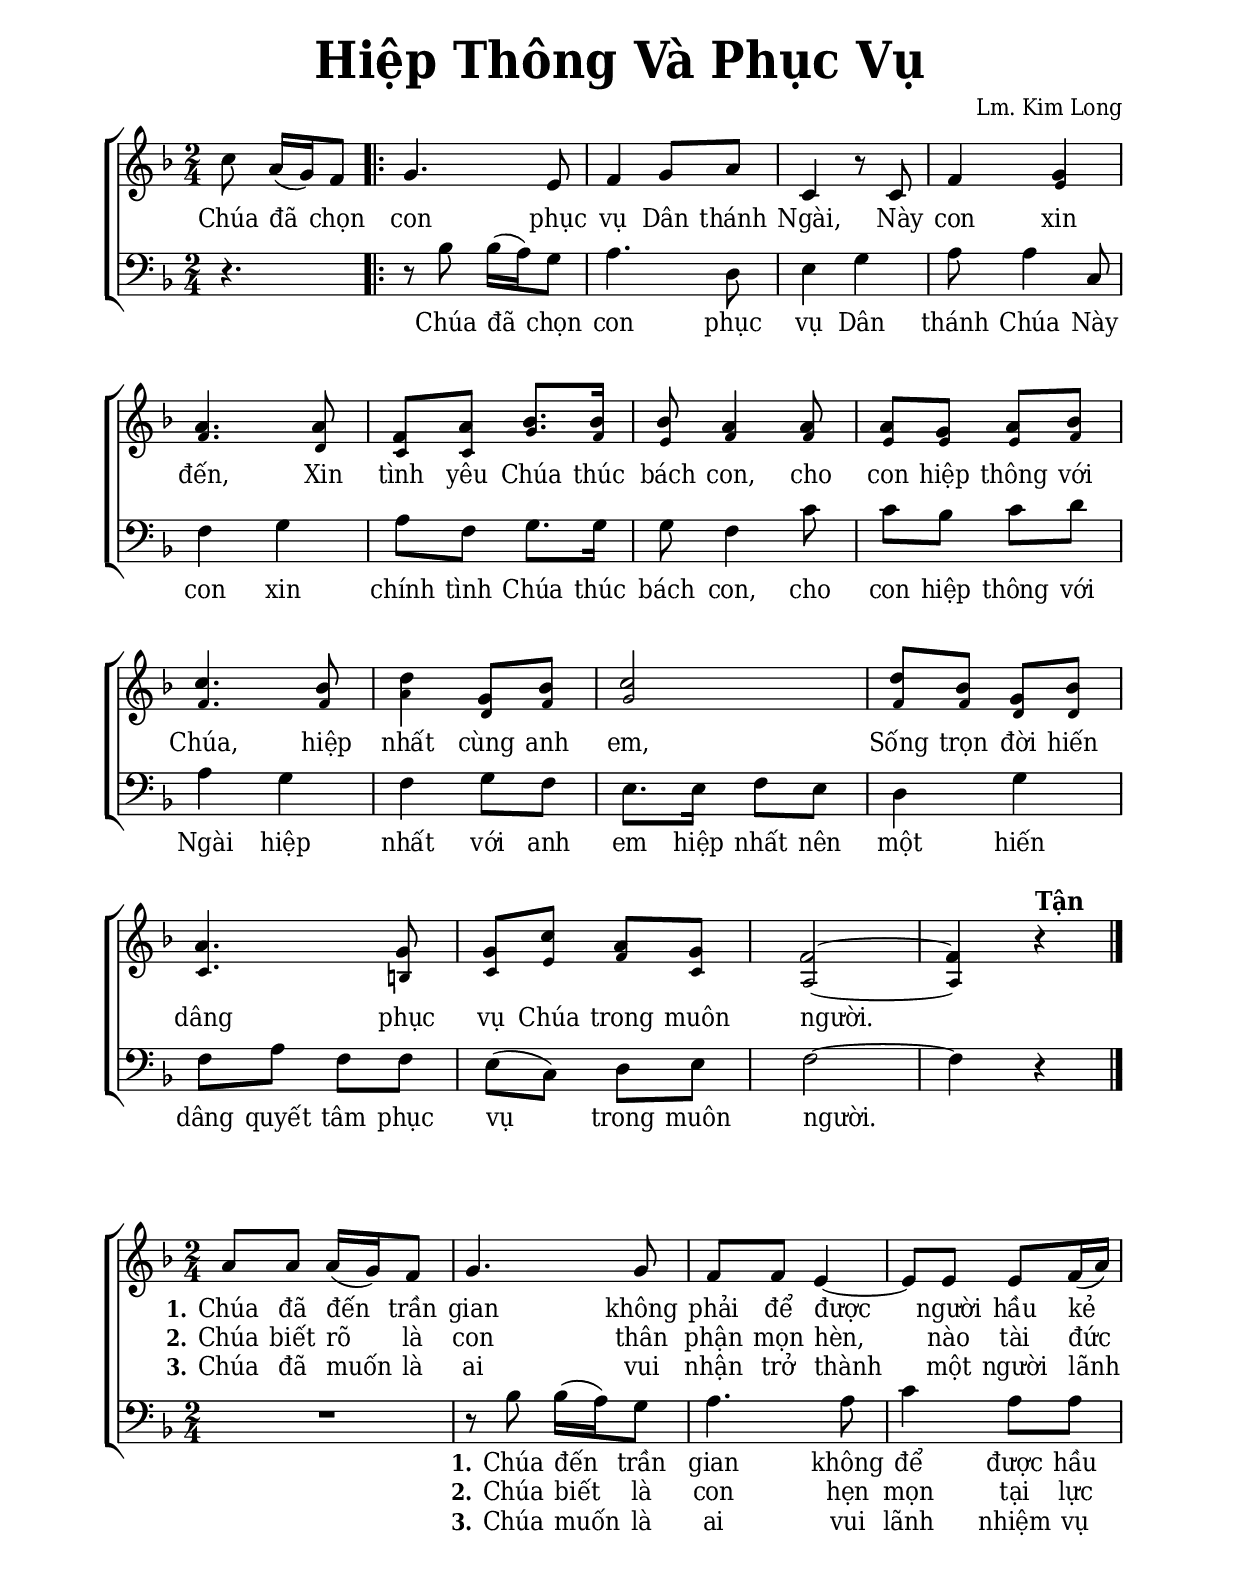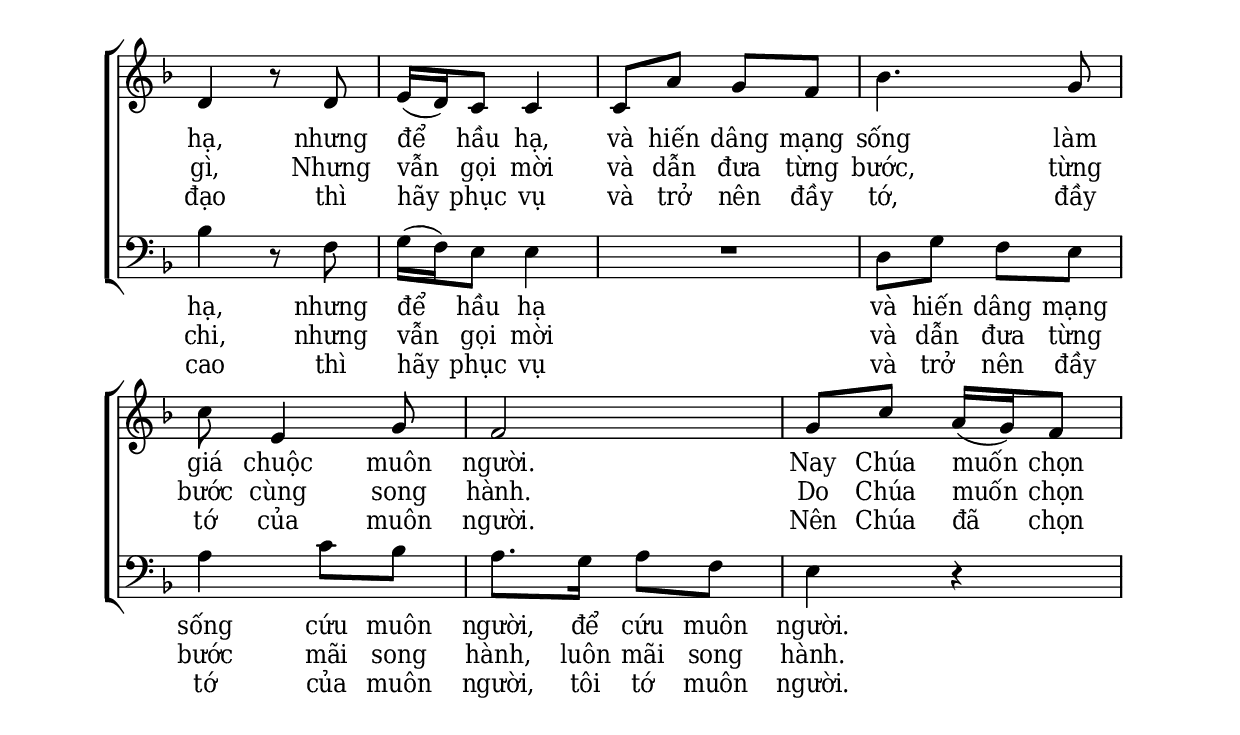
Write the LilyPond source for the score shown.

% Cài đặt chung
\version "2.22.1"
\include "english.ly"

\header {
  title = \markup { \fontsize #3 "Hiệp Thông Và Phục Vụ" }
  composer = "Lm. Kim Long"
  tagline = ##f
}

% Nhạc
nhacDiepKhucSop = \relative c'' {
  \partial 4. c8 a16 (g) f8 \bar ".|:"
  g4. e8 |
  f4 g8 a |
  c,4 r8 c |
  f4 g |
  a4. a8 |
  f a bf8. bf16 |
  bf8 a4 a8 |
  a g a bf |
  c4. bf8 |
  d4 g,8 bf |
  c2 |
  d8 bf g bf |
  a4. g8 |
  g c a g |
  f2 ~ |
  f4 r
  ^\markup { \fontsize #1 \bold "Tận" }
  \bar "|."
}

nhacDiepKhucAlto = \relative c'' {
  c8 a16 (g) f8 \bar ".|:"
  g4. e8 |
  f4 g8 a |
  c,4 r8 c |
  f4 e |
  f4. d8 |
  c c g'8. f16 |
  e8 f4 f8 |
  e e e f |
  f4. f8 |
  a4 d,8 f |
  g2 |
  f8 f d d |
  c4. b!8 |
  c e f c |
  a2 ~ |
  a4 r
}

nhacDiepKhucBas = \relative c' {
  r4. |
  r8 bf bf16 (a) g8 |
  a4. d,8 |
  e4 g |
  a8 a4 c,8 |
  f4 g |
  a8 f g8. g16 |
  g8 f4 c'8 |
  c bf c d |
  a4 g |
  f g8 f |
  e8. e16 f8 e |
  d4 g |
  f8 a f f |
  e (c) d e |
  f2 ~ |
  f4 r
}

nhacPhienKhucSop = \relative c'' {
  a8 a a16 (g) f8 |
  g4. g8 |
  f f e4 ~ |
  e8 e e f16 (a) |
  d,4 r8 d |
  e16 (d) c8 c4 |
  c8 a' g f |
  bf4. g8 |
  c e,4 g8 |
  f2 |
  g8 c a16 (g) f8
}

nhacPhienKhucBas = \relative c' {
  R2
  r8 bf bf16 (a) g8 |
  a4. a8 |
  c4 a8 a |
  bf4 r8 f |
  g16 (f) e8 e4 |
  R2
  d8 g f e |
  a4 c8 bf |
  a8. g16 a8 f |
  e4 r
}

% Lời
loiDiepKhucSop = \lyricmode {
  Chúa đã chọn con phục vụ Dân thánh Ngài,
  Này con xin đến,
  Xin tình yêu Chúa thúc bách con,
  cho con hiệp thông với Chúa,
  hiệp nhất cùng anh em,
  Sống trọn đời hiến dâng phục vụ Chúa trong muôn người.
}

loiDiepKhucBas = \lyricmode {
  Chúa đã chọn con phục vụ Dân thánh Chúa
  Này con xin chính tình Chúa thúc bách con,
  cho con hiệp thông với Ngài
  hiệp nhất với anh em
  hiệp nhất nên một hiến dâng
  quyết tâm phục vụ trong muôn người.
}

loiPhienKhucSopMot = \lyricmode {
  \set stanza = #"1."
  Chúa đã đến trần gian
  không phải để được người hầu kẻ hạ,
  nhưng để hầu hạ, và hiến dâng mạng sống
  làm giá chuộc muôn người.
  Nay Chúa muốn chọn
}

loiPhienKhucSopHai = \lyricmode {
  \set stanza = #"2."
  Chúa biết rõ là con thân phận mọn hèn,
  nào tài đức gì,
  Nhưng vẫn gọi mời và dẫn đưa từng bước,
  từng bước cùng song hành.
  Do Chúa muốn chọn bước mãi song hành,
  luôn mãi song hành.
}

loiPhienKhucSopBa = \lyricmode {
  \set stanza = #"3."
  Chúa đã muốn là ai vui nhận trở thành một người lãnh đạo
  thì hãy phục vụ và trở nên đầy tớ,
  đầy tớ của muôn người.
  Nên Chúa đã chọn
}

loiPhienKhucBasMot = \lyricmode {
  \set stanza = #"1."
  Chúa đến trần gian không để được hầu hạ,
  nhưng để hầu hạ và hiến dâng mạng sống
  cứu muôn người, để cứu muôn người.
}

loiPhienKhucBasHai = \lyricmode {
  \set stanza = #"2."
  Chúa biết là con hẹn mọn tại lực chi,
  nhưng vẫn gọi mời và dẫn đưa
  từng bước mãi song hành, luôn mãi song hành.
}

loiPhienKhucBasBa = \lyricmode {
  \set stanza = #"3."
  Chúa muốn là ai vui lãnh nhiệm vụ cao thì hãy phục vụ
  và trở nên đầy tớ của muôn người,
  tôi tớ muôn người.
}


% Dàn trang
\paper {
  #(set-paper-size "a4")
  top-margin = 20\mm
  bottom-margin = 20\mm
  left-margin = 20\mm
  right-margin = 20\mm
  indent = #0
  #(define fonts
    (make-pango-font-tree
      "Deja Vu Serif Condensed"
      "Deja Vu Serif Condensed"
      "Deja Vu Serif Condensed"
      (/ 20 20)))
  print-page-number = #f
  %page-count = #2
  %systems-per-page = 5
}

TongNhip = {
  \key f \major \time 2/4
  \set Timing.beamExceptions = #'()
  \set Timing.baseMoment = #(ly:make-moment 1/4)
}

% Đổi kích thước nốt cho bè phụ
notBePhu =
#(define-music-function (font-size music) (number? ly:music?)
   (for-some-music
     (lambda (m)
       (if (music-is-of-type? m 'rhythmic-event)
           (begin
             (set! (ly:music-property m 'tweaks)
                   (cons `(font-size . ,font-size)
                         (ly:music-property m 'tweaks)))
             #t)
           #f))
     music)
   music)
\score {
  \new ChoirStaff <<
    \new Staff \with {
        \consists "Merge_rests_engraver"
        printPartCombineTexts = ##f
      }
      <<
      \new Voice \TongNhip \partCombine 
        \nhacDiepKhucSop
        \notBePhu -2 { \nhacDiepKhucAlto }
      \new NullVoice = beSop \nhacDiepKhucSop
      \new Lyrics \lyricsto beSop \loiDiepKhucSop
      >>
    \new Staff <<
        \clef "bass"
        \new Voice = beBas {
          \TongNhip \nhacDiepKhucBas
        }
      \new Lyrics \lyricsto beBas \loiDiepKhucBas
    >>
  >>
  \layout {
    \override Lyrics.LyricSpace.minimum-distance = #1
    \override Score.BarNumber.break-visibility = ##(#f #f #f)
    \override Score.SpacingSpanner.uniform-stretching = ##t
  }
}

\score {
  \new ChoirStaff <<
    \new Staff \with {
        \consists "Merge_rests_engraver"
        printPartCombineTexts = ##f
      }
      <<
      \new Voice = beSop {
        \clef treble \TongNhip \nhacPhienKhucSop
      }
      \new NullVoice = beSop \nhacPhienKhucSop
      \new Lyrics \lyricsto beSop \loiPhienKhucSopMot
      \new Lyrics \lyricsto beSop \loiPhienKhucSopHai
      \new Lyrics \lyricsto beSop \loiPhienKhucSopBa
      >>
    \new Staff
      <<
      \new Voice = beBas {
        \clef bass \TongNhip \nhacPhienKhucBas
      }
      \new Lyrics \lyricsto beBas \loiPhienKhucBasMot
      \new Lyrics \lyricsto beBas \loiPhienKhucBasHai
      \new Lyrics \lyricsto beBas \loiPhienKhucBasBa
    >>
  >>
  \layout {
    %\override Staff.TimeSignature.transparent = ##t
    %\override Lyrics.LyricText.font-size = #+2.2
    \override Lyrics.LyricSpace.minimum-distance = #1
    \override Score.BarNumber.break-visibility = ##(#f #f #f)
    \override Score.SpacingSpanner.uniform-stretching = ##t
  } 
}

